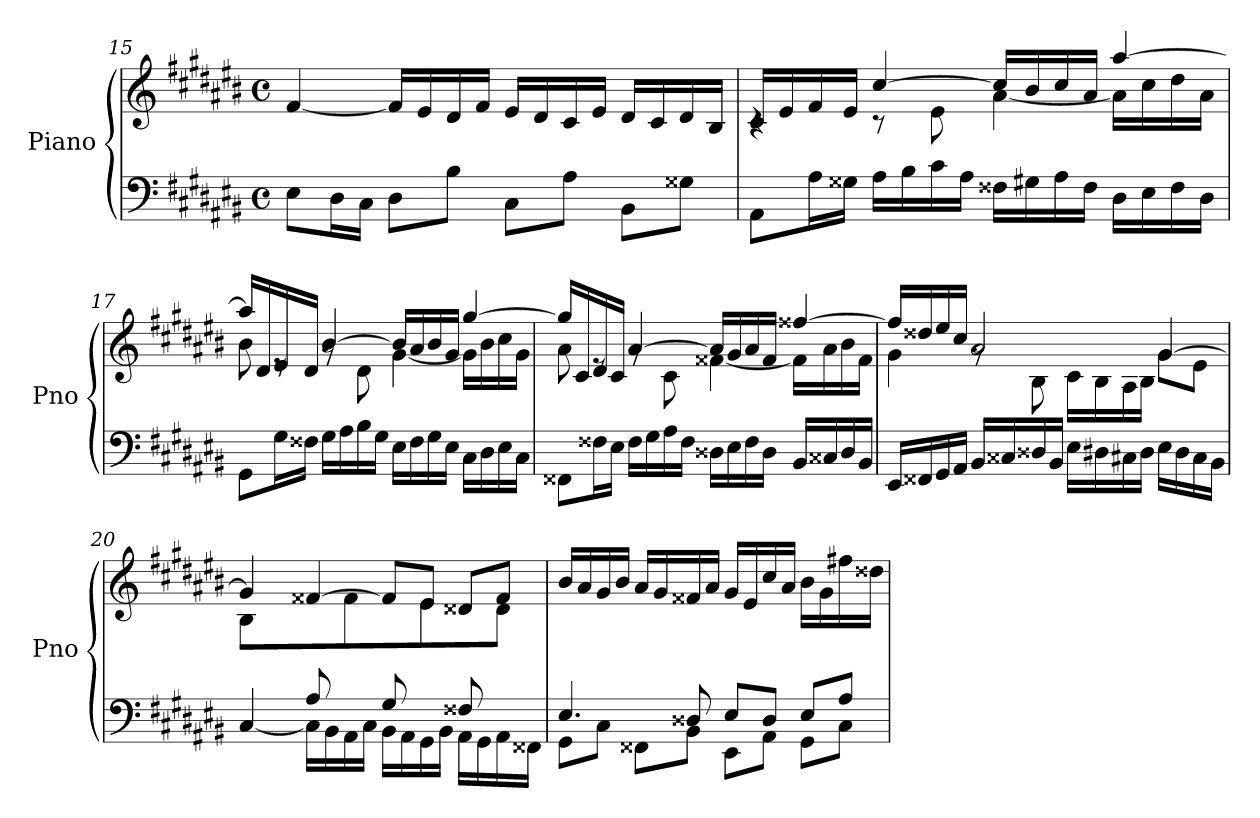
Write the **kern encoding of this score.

**kern	**kern
*part1	*part1
*staff2	*staff1
*I"Piano	*
*I'Pno	*
*clefF4	*clefG2
*k[f#c#g#d#a#e#b#]	*k[f#c#g#d#a#e#b#]
*M4/4	*M4/4
*met(c)	*met(c)
=15	=15
8E#\L	[4f#/
16D#\L	.
16C#\JJ	.
8D#\L	16f#/LL]
.	16e#/
8B#\J	16d#/
.	16f#/JJ
8C#\L	16e#/LL
.	16d#/
8A#\J	16c#/
.	16e#/JJ
8BB#\L	16d#/LL
.	16c#/
8G##X\J	16d#/
.	16B#/JJ
!!LO:PB:g=z
=16	=16
*	*^
8AA#\L	16c#/LL	4rc
.	16e#/	.
16A#\L	16f#/	.
16G##X\JJ	16e#/JJ	.
16A#\LL	[4cc#/	8r
16B#\	.	.
16c#\	.	8e#\
16A#\JJ	.	.
16F##X\LL	16cc#/LL]	[4a#\
16G#X\	16b#/	.
16A#\	16cc#/	.
16F##\JJ	16a#/JJ	.
16D#\LL	[4aa#/	16a#\LL]
16E#\	.	16cc#\
16F##\	.	16dd#\
16D#\JJ	.	16a#\JJ
=17	=17	=17
8GG#\L	16aa#/LL]	8b#\
.	16d#/	.
16G#\L	16e#/	8re
16F##X\JJ	16d#/JJ	.
16G#\LL	[4b#/	8rg
16A#\	.	.
16B#\	.	8d#\
16G#\JJ	.	.
16E#\LL	16b#/LL]	[4g#\
16F##\	16a#/	.
16G#\	16b#/	.
16E#\JJ	16g#/JJ	.
16C#\LL	[4gg#/	16g#\LL]
16D#\	.	16b#\
16E#\	.	16cc#\
16C#\JJ	.	16g#\JJ
!!LO:LB:g=z	!!
=18	=18	=18
8FF##X\L	16gg#/LL]	8a#\
.	16c#/	.
16F##X\L	16d#/	8re
16E#\JJ	16c#/JJ	.
16F##\LL	[4a#/	8rg
16G#\	.	.
16A#\	.	8c#\
16F##\JJ	.	.
16D##X\LL	16a#/LL]	[4f##X\
16E#\	16g#/	.
16F##\	16a#/	.
16D##\JJ	16f##/JJ	.
16BB#/LL	[4ff##X/	16f##\LL]
16C##X/	.	16a#\
16D##/	.	16b#\
16BB#/JJ	.	16f##\JJ
=19	=19	=19
16EE#/LL	16ff##/LL]	4g#\
16FF##X/	16dd##X/	.
16GG#/	16ee#/	.
16AA#/JJ	16cc#/JJ	.
16BB#/LL	2a#/	8rg
16C##X/	.	.
16D##X/	.	8B#\
16BB#/JJ	.	.
16E#\LL	.	16c#\LL
16D#X\	.	16B#\
16C#X\	.	16A#\
16D#\JJ	.	16B#\JJ
16E#\LL	[4g#/	8g#\L
16D#\	.	.
16C#\	.	8e#\J
16BB#\JJ	.	.
!!LO:LB:g=z	!!
=20	=20	=20
*^	*	*
8ryy	[4C#/	4g#/]	8B#\L
16A#/L	.	.	4ryy
16G#/JJ	.	.	.
8A#/L	16C#\LL]	[4f##X/	.
.	16BB#\	.	.
8ryy	16AA#\	.	8f##\J
.	16C#\JJ	.	.
8G#/L	16BB#\LL	8f##/L]	8ryy
.	16AA#\	.	.
8ryy	16GG#\	8e#/J	8e#\J
.	16BB#\JJ	.	.
8F##X/L	16AA#\LL	8d##X/L	8ryy
.	16GG#\	.	.
8ryy	16AA#\	8f##/J	8d##\J
.	16FF##X\JJ	.	.
*	*	*v	*v
=21	=21	=21
4.E#/	8GG#\L	16b#/LL
.	.	16a#/
.	8C#\J	16g#/
.	.	16b#/JJ
.	8FF##X\L	16a#/LL
.	.	16g#/
8D##X/	8BB#\J	16f##X/
.	.	16a#/JJ
8E#/L	8EE#\L	16g#/LL
.	.	16e#/
8D##/J	8AA#\J	16cc#/
.	.	16a#/JJ
8E#/L	8GG#\L	16b#\LL
.	.	16g#\
8A#/J	8C#\J	16ff#X\
.	.	16dd##X\JJ
*v	*v	*
=	=
*-	*-
